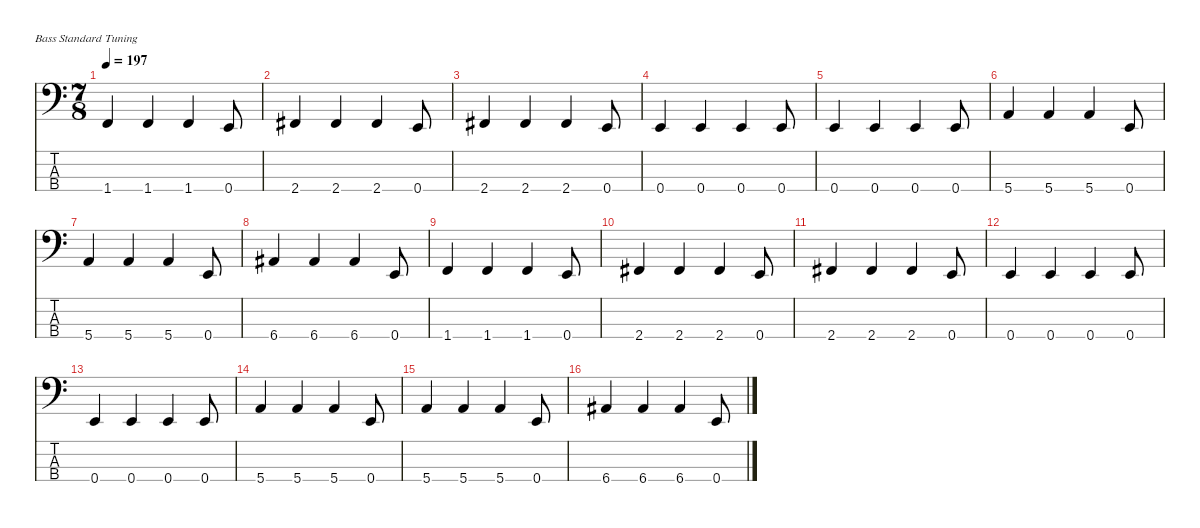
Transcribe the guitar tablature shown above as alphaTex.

\defaultSystemsLayout 4
\hideDynamics
\bracketExtendMode nobrackets
\singleTrackTrackNamePolicy hidden
\multiTrackTrackNamePolicy hidden
\firstSystemTrackNameMode fullname
\firstSystemTrackNameOrientation horizontal
\otherSystemsTrackNameOrientation horizontal
\track ("Bass" "el.bs.") {defaultSystemsLayout 4 instrument electricbassfinger}
\staff {score tabs}
\tuning (G2 D2 A1 E1)
\ts (7 8)
\tempo 197
\clef f4
\ks c
1.4.4{dy f beam Up} 1.4.4{beam Up} 1.4.4{beam Up} 0.4.8{beam Up} |
2.4{acc #}.4{beam Up} 2.4{acc #}.4{beam Up} 2.4{acc #}.4{beam Up} 0.4.8{beam Up} |
2.4{acc #}.4{beam Up} 2.4{acc #}.4{beam Up} 2.4{acc #}.4{beam Up} 0.4.8{beam Up} |
0.4.4{beam Up} 0.4.4{beam Up} 0.4.4{beam Up} 0.4.8{beam Up} |
0.4.4{beam Up} 0.4.4{beam Up} 0.4.4{beam Up} 0.4.8{beam Up} |
5.4.4{beam Up} 5.4.4{beam Up} 5.4.4{beam Up} 0.4.8{beam Up} |
5.4.4{beam Up} 5.4.4{beam Up} 5.4.4{beam Up} 0.4.8{beam Up} |
6.4{acc #}.4{beam Up} 6.4{acc #}.4{beam Up} 6.4{acc #}.4{beam Up} 0.4.8{beam Up} |
1.4.4{beam Up} 1.4.4{beam Up} 1.4.4{beam Up} 0.4.8{beam Up} |
2.4{acc #}.4{beam Up} 2.4{acc #}.4{beam Up} 2.4{acc #}.4{beam Up} 0.4.8{beam Up} |
2.4{acc #}.4{beam Up} 2.4{acc #}.4{beam Up} 2.4{acc #}.4{beam Up} 0.4.8{beam Up} |
0.4.4{beam Up} 0.4.4{beam Up} 0.4.4{beam Up} 0.4.8{beam Up} |
0.4.4{beam Up} 0.4.4{beam Up} 0.4.4{beam Up} 0.4.8{beam Up} |
5.4.4{beam Up} 5.4.4{beam Up} 5.4.4{beam Up} 0.4.8{beam Up} |
5.4.4{beam Up} 5.4.4{beam Up} 5.4.4{beam Up} 0.4.8{beam Up} |
6.4{acc #}.4{beam Up} 6.4{acc #}.4{beam Up} 6.4{acc #}.4{beam Up} 0.4.8{beam Up}
